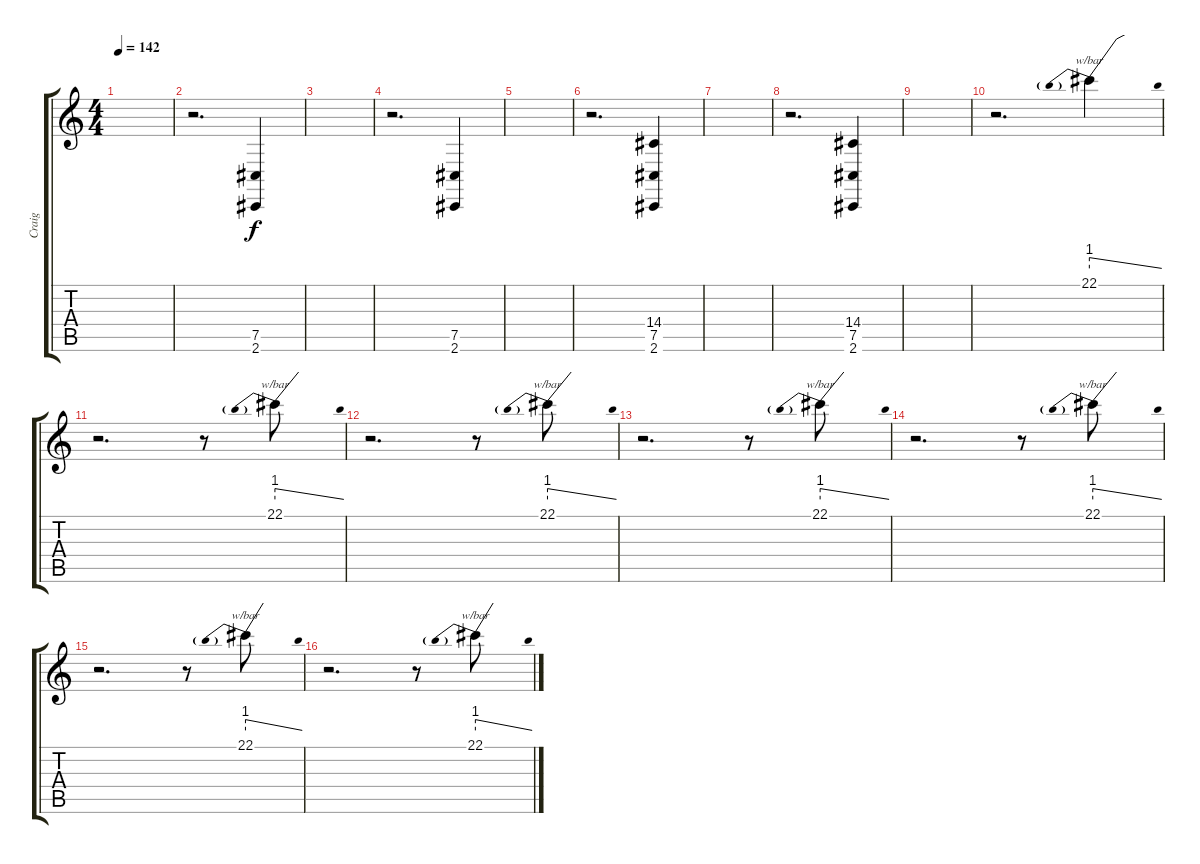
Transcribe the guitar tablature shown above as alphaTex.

\track ("Craig" "Craig") {instrument fx7echoes}
\staff {score tabs}
\tuning (Db4 Ab3 E3 B2 Gb2 B1) {hide}
\ts (4 4)
\tempo 142
\clef g2
\ks c
|
r.2{d} (7.5 2.6).4 |
|
r.2{d} (7.5 2.6).4 |
|
r.2{d} (14.4 7.5 2.6).4 |
|
r.2{d} (14.4 7.5 2.6).4 |
|
r.2{d} 22.1.4{tbe (predivedive default 0 4 60 0)} |
r.2{d} r.8 22.1.8{tbe (predivedive default 0 4 60 0)} |
r.2{d} r.8 22.1.8{tbe (predivedive default 0 4 60 0)} |
r.2{d} r.8 22.1.8{tbe (predivedive default 0 4 60 0)} |
r.2{d} r.8 22.1.8{tbe (predivedive default 0 4 60 0)} |
r.2{d} r.8 22.1.8{tbe (predivedive default 0 4 60 0)} |
r.2{d} r.8 22.1.8{tbe (predivedive default 0 4 60 0)}
